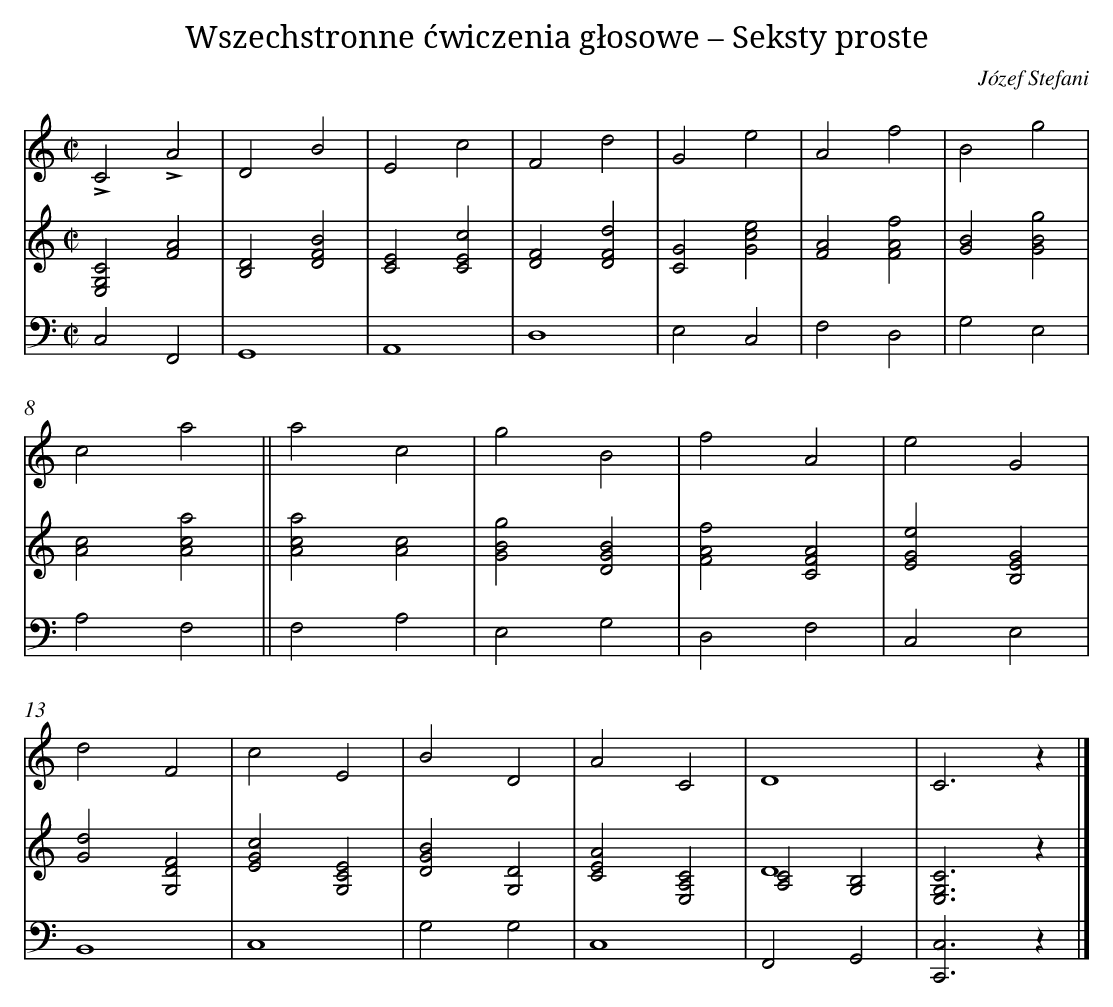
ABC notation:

X:1
T: Wszechstronne ćwiczenia głosowe – Seksty proste
C: Józef Stefani
L: 1/4
M: C|
V: 1 clef=treble
V: 2 clef=treble
V: 3 clef=bass
K: C
[V:1] !accent!C2!accent!A2 |
[V:2] [C2G,2E,2][A2F2] |
[V:3] C,2F,,2 |
[V:1] D2B2 |
[V:2] [D2B,2][B2F2D2] |
[V:3] G,,4 |
[V:1] E2c2 |
[V:2] [E2C2][c2E2C2] |
[V:3] A,,4 |
[V:1] F2d2 |
[V:2] [F2D2][d2F2D2] |
[V:3] D,4 |
[V:1] G2e2 |
[V:2] [G2C2][e2c2G2] |
[V:3] E,2C,2 |
[V:1] A2f2 |
[V:2] [A2F2][f2A2F2] |
[V:3] F,2D,2 |
[V:1] B2g2 |
[V:2] [B2G2][g2B2G2] |
[V:3] G,2E,2 |
[V:1] c2a2 ||
[V:2] [c2A2][a2c2A2] ||
[V:3] A,2F,2 ||
[V:1] a2c2 |
[V:2] [a2c2A2][c2A2] |
[V:3] F,2A,2 |
[V:1] g2B2 |
[V:2] [g2B2G2][B2G2D2] |
[V:3] E,2G,2 |
[V:1] f2A2 |
[V:2] [f2A2F2][A2F2C2] |
[V:3] D,2F,2 |
[V:1] e2G2 |
[V:2] [e2G2E2][G2E2B,2] |
[V:3] C,2E,2 |
[V:1] d2F2 |
[V:2] [d2G2][F2D2G,2] |
[V:3] B,,4 |
[V:1] c2E2 |
[V:2] [c2G2E2][E2C2G,2] |
[V:3] C,4 |
[V:1] B2D2 |
[V:2] [B2G2D2][D2G,2] |
[V:3] G,2G,2 |
[V:1] A2C2 |
[V:2] [A2E2C2][C2A,2E,2] |
[V:3] C,4 |
[V:1] D4 |
[V:2] [C2A,2][B,2G,2] & D4 |
[V:3] F,,2G,,2 |
[V:1] C3z |]
[V:2] [C3G,3E,3]z |]
[V:3] [C,3C,,3]z |]
